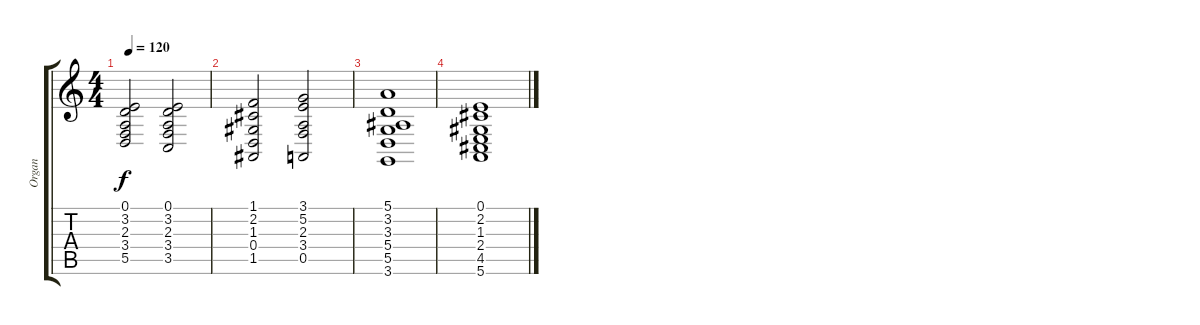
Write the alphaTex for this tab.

\track ("Organ" "Organ") {instrument acousticgrandpiano}
\staff {score tabs}
\tuning (E4 B3 G3 D3 A2 E2) {hide}
\ts (4 4)
\tempo 120
\clef g2
\ks c
(0.1 3.2 2.3 3.4 5.5).2{dy f instrument acousticgrandpiano} (0.1 3.2 2.3 3.4 3.5).2 |
(1.1 2.2 1.3 0.4 1.5).2 (3.1 5.2 2.3 3.4 0.5).2 |
(5.1 3.2 3.3 5.4 5.5 3.6).1 |
(0.1 2.2 1.3 2.4 4.5 5.6).1
